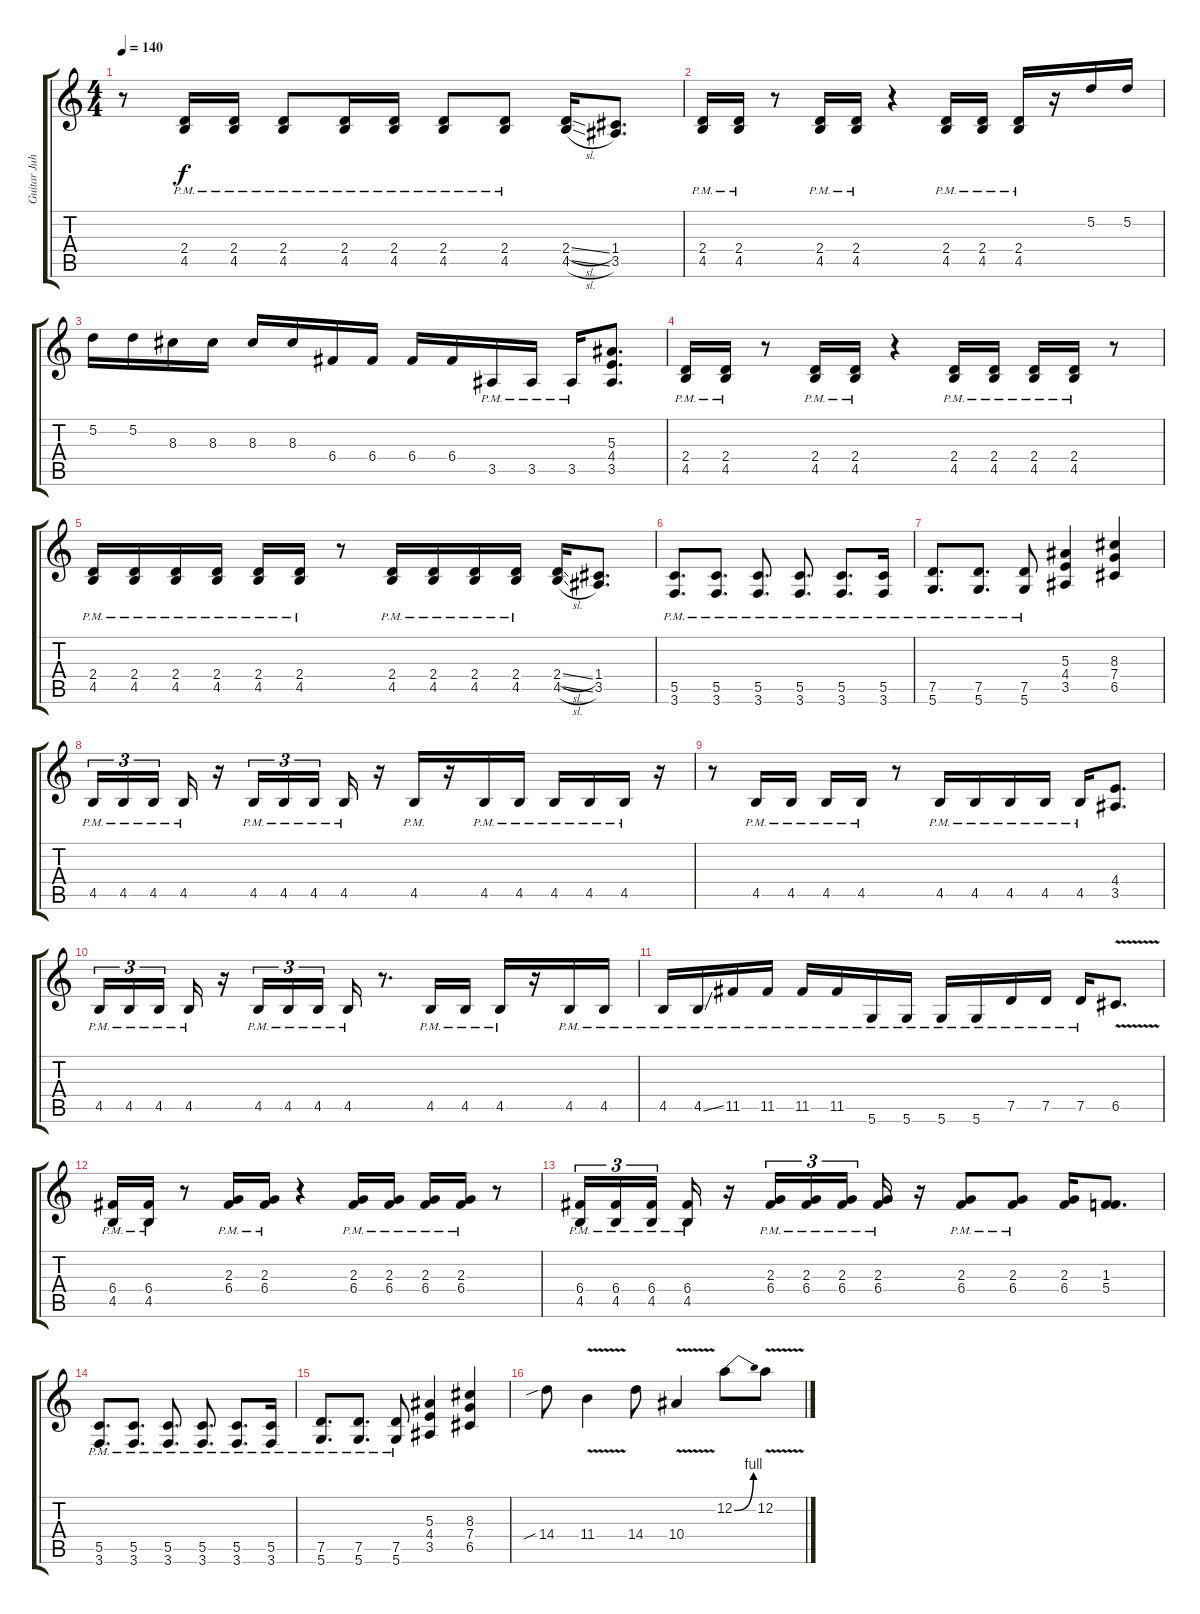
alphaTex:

\track ("Guitar Juha" "Guitar Juh") {instrument distortionguitar}
\staff {score tabs}
\tuning (D4 A3 F3 C3 G2 D2) {hide}
\ts (4 4)
\tempo 140
\clef g2
\ks c
r.8{dy f} (2.4{pm} 4.5{pm}).16 (2.4{pm} 4.5{pm}).16 (2.4{pm} 4.5{pm}).8 (2.4{pm} 4.5{pm}).16 (2.4{pm} 4.5{pm}).16 (2.4{pm} 4.5{pm}).8 (2.4{pm} 4.5{pm}).8 (2.4{sl} 4.5{sl}).16 (1.4 3.5).8{d} |
(2.4{pm} 4.5{pm}).16 (2.4{pm} 4.5{pm}).16 r.8 (2.4{pm} 4.5{pm}).16 (2.4{pm} 4.5{pm}).16 r.4 (2.4{pm} 4.5{pm}).16 (2.4{pm} 4.5{pm}).16 (2.4{pm} 4.5{pm}).16 r.16 5.2.16 5.2.16 |
5.2.16 5.2.16 8.3.16 8.3.16 8.3.16 8.3.16 6.4.16 6.4.16 6.4.16 6.4.16 3.5{pm}.16 3.5{pm}.16 3.5{pm}.16 (5.3 4.4 3.5).8{d} |
(2.4{pm} 4.5{pm}).16 (2.4{pm} 4.5{pm}).16 r.8 (2.4{pm} 4.5{pm}).16 (2.4{pm} 4.5{pm}).16 r.4 (2.4{pm} 4.5{pm}).16 (2.4{pm} 4.5{pm}).16 (2.4{pm} 4.5{pm}).16 (2.4{pm} 4.5{pm}).16 r.8 |
(2.4{pm} 4.5{pm}).16 (2.4{pm} 4.5{pm}).16 (2.4{pm} 4.5{pm}).16 (2.4{pm} 4.5{pm}).16 (2.4{pm} 4.5{pm}).16 (2.4{pm} 4.5{pm}).16 r.8 (2.4{pm} 4.5{pm}).16 (2.4{pm} 4.5{pm}).16 (2.4{pm} 4.5{pm}).16 (2.4{pm} 4.5{pm}).16 (2.4{sl} 4.5{sl}).16 (1.4 3.5).8{d} |
(5.5{pm} 3.6{pm}).8{d} (5.5{pm} 3.6{pm}).8{d} (5.5{pm} 3.6{pm}).8{d} (5.5{pm} 3.6{pm}).8{d} (5.5{pm} 3.6{pm}).8{d} (5.5{pm} 3.6{pm}).16 |
(7.5{pm} 5.6{pm}).8{d} (7.5{pm} 5.6{pm}).8{d} (7.5{pm} 5.6{pm}).8 (5.3 4.4 3.5).4 (8.3 7.4 6.5).4 |
4.5{pm}.16{tu (3 2)} 4.5{pm}.16{tu (3 2)} 4.5{pm}.16{tu (3 2)} 4.5{pm}.16 r.16 4.5{pm}.16{tu (3 2)} 4.5{pm}.16{tu (3 2)} 4.5{pm}.16{tu (3 2)} 4.5{pm}.16 r.16 4.5{pm}.16 r.16 4.5{pm}.16 4.5{pm}.16 4.5{pm}.16 4.5{pm}.16 4.5{pm}.16 r.16 |
r.8 4.5{pm}.16 4.5{pm}.16 4.5{pm}.16 4.5{pm}.16 r.8 4.5{pm}.16 4.5{pm}.16 4.5{pm}.16 4.5{pm}.16 4.5{pm}.16 (4.4 3.5).8{d} |
4.5{pm}.16{tu (3 2)} 4.5{pm}.16{tu (3 2)} 4.5{pm}.16{tu (3 2)} 4.5{pm}.16 r.16 4.5{pm}.16{tu (3 2)} 4.5{pm}.16{tu (3 2)} 4.5{pm}.16{tu (3 2)} 4.5{pm}.16 r.8{d} 4.5{pm}.16 4.5{pm}.16 4.5{pm}.16 r.16 4.5{pm}.16 4.5{pm}.16 |
4.5{pm}.16 4.5{ss pm}.16 11.5{pm}.16 11.5{pm}.16 11.5{pm}.16 11.5{pm}.16 5.6{pm}.16 5.6{pm}.16 5.6{pm}.16 5.6{pm}.16 7.5{pm}.16 7.5{pm}.16 7.5{pm}.16 6.5{v}.8{d} |
(6.4{pm} 4.5{pm}).16 (6.4{pm} 4.5{pm}).16 r.8 (2.3{pm} 6.4{pm}).16 (2.3{pm} 6.4{pm}).16 r.4 (2.3{pm} 6.4{pm}).16 (2.3{pm} 6.4{pm}).16 (2.3{pm} 6.4{pm}).16 (2.3{pm} 6.4{pm}).16 r.8 |
(6.4{pm} 4.5{pm}).16{tu (3 2)} (6.4{pm} 4.5{pm}).16{tu (3 2)} (6.4{pm} 4.5{pm}).16{tu (3 2)} (6.4{pm} 4.5{pm}).16 r.16 (2.3{pm} 6.4{pm}).16{tu (3 2)} (2.3{pm} 6.4{pm}).16{tu (3 2)} (2.3{pm} 6.4{pm}).16{tu (3 2)} (2.3{pm} 6.4{pm}).16 r.16 (2.3{pm} 6.4{pm}).8 (2.3{pm} 6.4{pm}).8 (2.3 6.4).16 (1.3 5.4).8{d} |
(5.5{pm} 3.6{pm}).8{d} (5.5{pm} 3.6{pm}).8{d} (5.5{pm} 3.6{pm}).8{d} (5.5{pm} 3.6{pm}).8{d} (5.5{pm} 3.6{pm}).8{d} (5.5{pm} 3.6{pm}).16 |
(7.5{pm} 5.6{pm}).8{d} (7.5{pm} 5.6{pm}).8{d} (7.5{pm} 5.6{pm}).8 (5.3 4.4 3.5).4 (8.3 7.4 6.5).4 |
14.4{sib}.8 11.4{v}.4 14.4.8 10.4{v}.4 12.2{be (bend 0 0 60 4)}.8 12.2{v}.8
